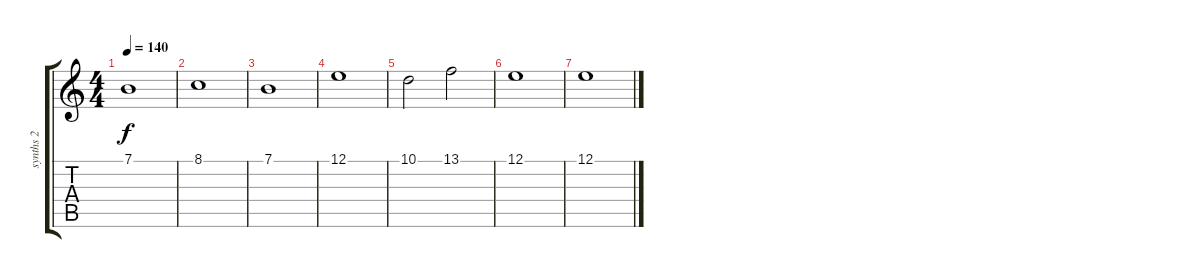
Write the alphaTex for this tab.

\track ("synths 2" "synths 2") {instrument synthstrings1}
\staff {score tabs}
\tuning (E4 B3 G3 D3 A2 E2) {hide}
\ts (4 4)
\tempo 140
\clef g2
\ks c
7.1.1{dy f} |
8.1.1 |
7.1.1 |
12.1.1 |
10.1.2 13.1.2 |
12.1.1 |
12.1.1
